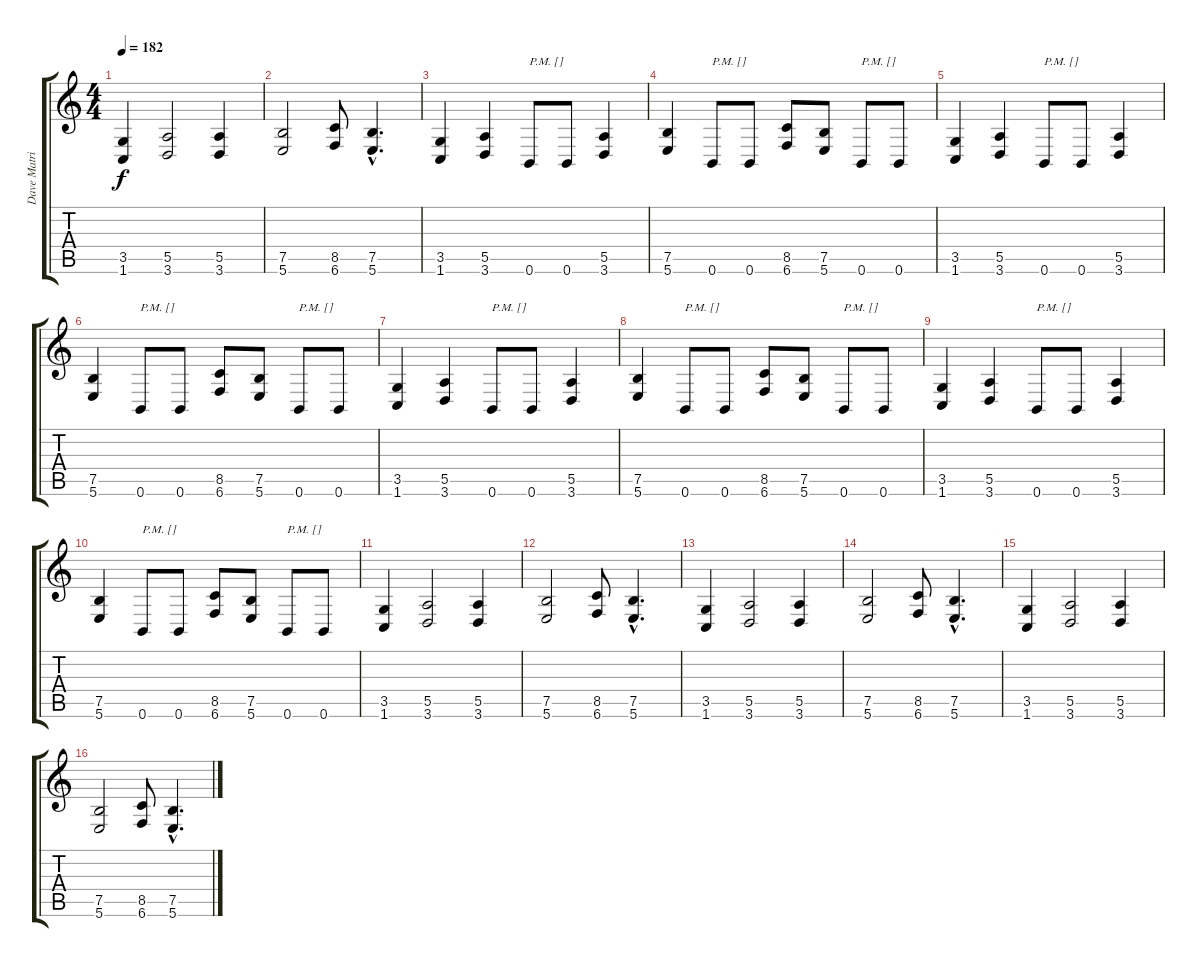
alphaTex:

\track ("Dave Matrise" "Dave Matri") {instrument distortionguitar}
\staff {score tabs}
\tuning (B3 Gb3 D3 A2 E2 B1) {hide}
\ts (4 4)
\tempo 182
\clef g2
\ks c
(3.5 1.6).4{dy f} (5.5 3.6).2 (5.5 3.6).4 |
(7.5 5.6).2 (8.5 6.6).8 (7.5{hac} 5.6{hac}).4{d} |
(3.5 1.6).4 (5.5 3.6).4 0.6.8{txt "P.M. [] "} 0.6.8 (5.5 3.6).4 |
(7.5 5.6).4 0.6.8{txt "P.M. []"} 0.6.8 (8.5 6.6).8 (7.5 5.6).8 0.6.8{txt "P.M. []"} 0.6.8 |
(3.5 1.6).4 (5.5 3.6).4 0.6.8{txt "P.M. [] "} 0.6.8 (5.5 3.6).4 |
(7.5 5.6).4 0.6.8{txt "P.M. []"} 0.6.8 (8.5 6.6).8 (7.5 5.6).8 0.6.8{txt "P.M. []"} 0.6.8 |
(3.5 1.6).4 (5.5 3.6).4 0.6.8{txt "P.M. [] "} 0.6.8 (5.5 3.6).4 |
(7.5 5.6).4 0.6.8{txt "P.M. []"} 0.6.8 (8.5 6.6).8 (7.5 5.6).8 0.6.8{txt "P.M. []"} 0.6.8 |
(3.5 1.6).4 (5.5 3.6).4 0.6.8{txt "P.M. [] "} 0.6.8 (5.5 3.6).4 |
(7.5 5.6).4 0.6.8{txt "P.M. []"} 0.6.8 (8.5 6.6).8 (7.5 5.6).8 0.6.8{txt "P.M. []"} 0.6.8 |
(3.5 1.6).4 (5.5 3.6).2 (5.5 3.6).4 |
(7.5 5.6).2 (8.5 6.6).8 (7.5{hac} 5.6{hac}).4{d} |
(3.5 1.6).4 (5.5 3.6).2 (5.5 3.6).4 |
(7.5 5.6).2 (8.5 6.6).8 (7.5{hac} 5.6{hac}).4{d} |
(3.5 1.6).4 (5.5 3.6).2 (5.5 3.6).4 |
(7.5 5.6).2 (8.5 6.6).8 (7.5{hac} 5.6{hac}).4{d}
